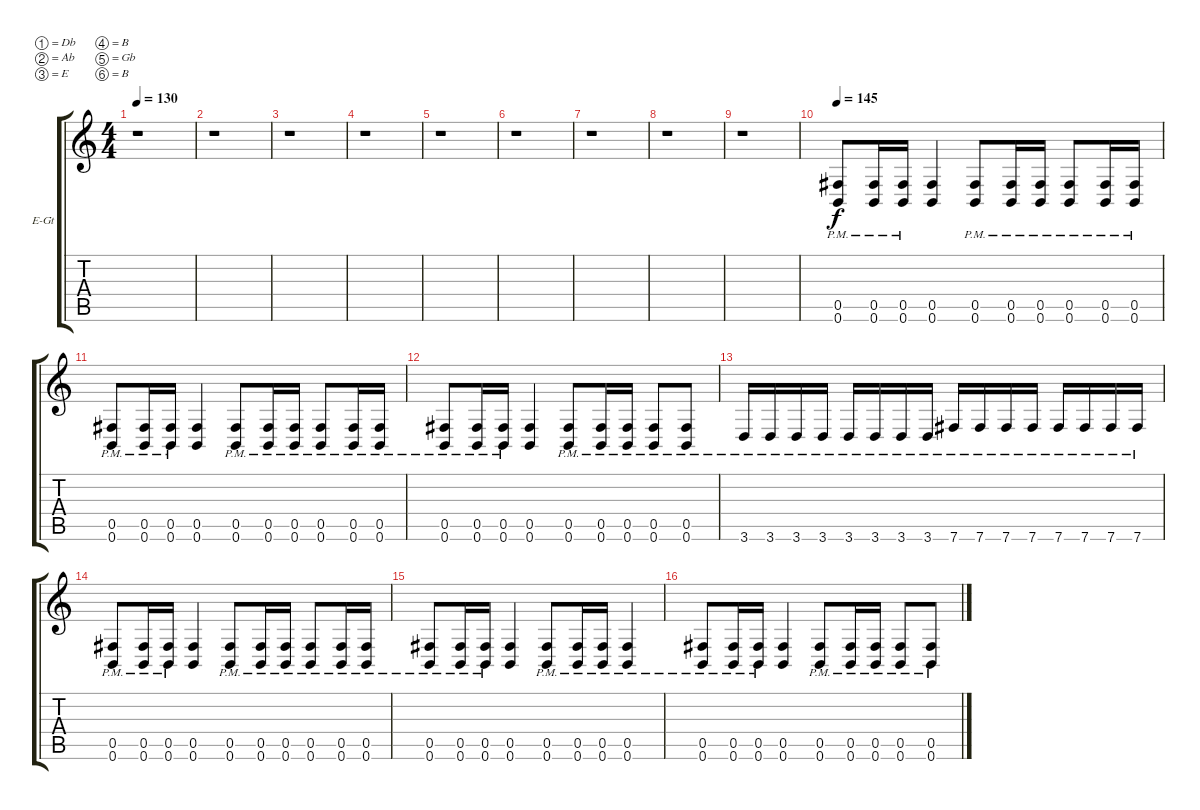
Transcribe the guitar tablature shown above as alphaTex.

\bracketExtendMode groupsimilarinstruments
\firstSystemTrackNameOrientation horizontal
\otherSystemsTrackNameOrientation horizontal
\track ("Guitar" "E-Gt") {instrument distortionguitar}
\staff {score tabs}
\tuning (Db4 Ab3 E3 B2 Gb2 B1)
\ts (4 4)
\beaming (8 2 2 2 2)
\tempo 130
\clef g2
\ks c
r.1{dy f instrument distortionguitar} |
r.1 |
r.1 |
r.1 |
r.1 |
r.1 |
r.1 |
r.1 |
r.1 |
\tempo 145
(0.5{pm} 0.6{pm}).8 (0.5{pm} 0.6{pm}).16 (0.5{pm} 0.6{pm}).16 (0.5 0.6).4 (0.5{pm} 0.6{pm}).8 (0.5{pm} 0.6{pm}).16 (0.5{pm} 0.6{pm}).16 (0.5{pm} 0.6{pm}).8 (0.5{pm} 0.6{pm}).16 (0.5{pm} 0.6{pm}).16 |
(0.5{pm} 0.6{pm}).8 (0.5{pm} 0.6{pm}).16 (0.5{pm} 0.6{pm}).16 (0.5 0.6).4 (0.5{pm} 0.6{pm}).8 (0.5{pm} 0.6{pm}).16 (0.5{pm} 0.6{pm}).16 (0.5{pm} 0.6{pm}).8 (0.5{pm} 0.6{pm}).16 (0.5{pm} 0.6{pm}).16 |
(0.5{pm} 0.6{pm}).8 (0.5{pm} 0.6{pm}).16 (0.5{pm} 0.6{pm}).16 (0.5 0.6).4 (0.5{pm} 0.6{pm}).8 (0.5{pm} 0.6{pm}).16 (0.5{pm} 0.6{pm}).16 (0.5{pm} 0.6{pm}).8 (0.5{pm} 0.6{pm}).8 |
3.6{pm}.16 3.6{pm}.16 3.6{pm}.16 3.6{pm}.16 3.6{pm}.16 3.6{pm}.16 3.6{pm}.16 3.6{pm}.16 7.6{pm}.16 7.6{pm}.16 7.6{pm}.16 7.6{pm}.16 7.6{pm}.16 7.6{pm}.16 7.6{pm}.16 7.6{pm}.16 |
(0.5{pm} 0.6{pm}).8 (0.5{pm} 0.6{pm}).16 (0.5{pm} 0.6{pm}).16 (0.5 0.6).4 (0.5{pm} 0.6{pm}).8 (0.5{pm} 0.6{pm}).16 (0.5{pm} 0.6{pm}).16 (0.5{pm} 0.6{pm}).8 (0.5{pm} 0.6{pm}).16 (0.5{pm} 0.6{pm}).16 |
(0.5{pm} 0.6{pm}).8 (0.5{pm} 0.6{pm}).16 (0.5{pm} 0.6{pm}).16 (0.5 0.6).4 (0.5{pm} 0.6{pm}).8 (0.5{pm} 0.6{pm}).16 (0.5{pm} 0.6{pm}).16 (0.5{pm} 0.6{pm}).4 |
(0.5{pm} 0.6{pm}).8 (0.5{pm} 0.6{pm}).16 (0.5{pm} 0.6{pm}).16 (0.5 0.6).4 (0.5{pm} 0.6{pm}).8 (0.5{pm} 0.6{pm}).16 (0.5{pm} 0.6{pm}).16 (0.5{pm} 0.6{pm}).8 (0.5{pm} 0.6{pm}).8
